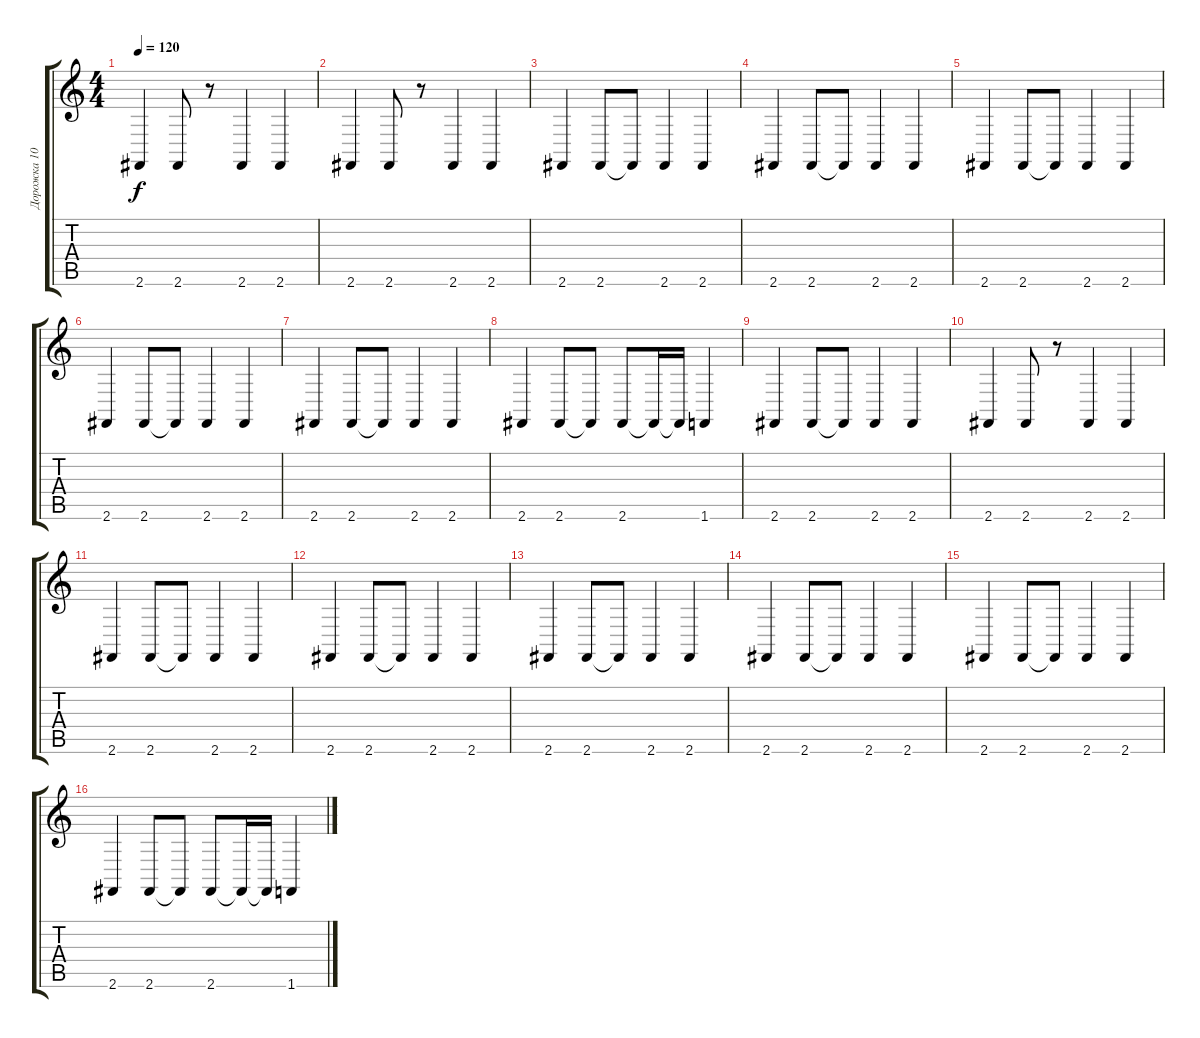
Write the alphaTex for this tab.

\track ("Дорожка 10" "Дорожка 10") {instrument acousticgrandpiano}
\staff {score tabs}
\tuning (E4 B3 G3 D3 A2 E2) {hide}
\ts (4 4)
\tempo 120
\clef g2
\ks c
2.6.4{dy f} 2.6.8 r.8 2.6.4 2.6.4 |
2.6.4 2.6.8 r.8 2.6.4 2.6.4 |
2.6.4 2.6.8 2.6{t}.8 2.6.4 2.6.4 |
2.6.4 2.6.8 2.6{t}.8 2.6.4 2.6.4 |
2.6.4 2.6.8 2.6{t}.8 2.6.4 2.6.4 |
2.6.4 2.6.8 2.6{t}.8 2.6.4 2.6.4 |
2.6.4 2.6.8 2.6{t}.8 2.6.4 2.6.4 |
2.6.4 2.6.8 2.6{t}.8 2.6.8 2.6{t}.16 2.6{t}.16 1.6.4 |
2.6.4 2.6.8 2.6{t}.8 2.6.4 2.6.4 |
2.6.4 2.6.8 r.8 2.6.4 2.6.4 |
2.6.4 2.6.8 2.6{t}.8 2.6.4 2.6.4 |
2.6.4 2.6.8 2.6{t}.8 2.6.4 2.6.4 |
2.6.4 2.6.8 2.6{t}.8 2.6.4 2.6.4 |
2.6.4 2.6.8 2.6{t}.8 2.6.4 2.6.4 |
2.6.4 2.6.8 2.6{t}.8 2.6.4 2.6.4 |
2.6.4 2.6.8 2.6{t}.8 2.6.8 2.6{t}.16 2.6{t}.16 1.6.4
